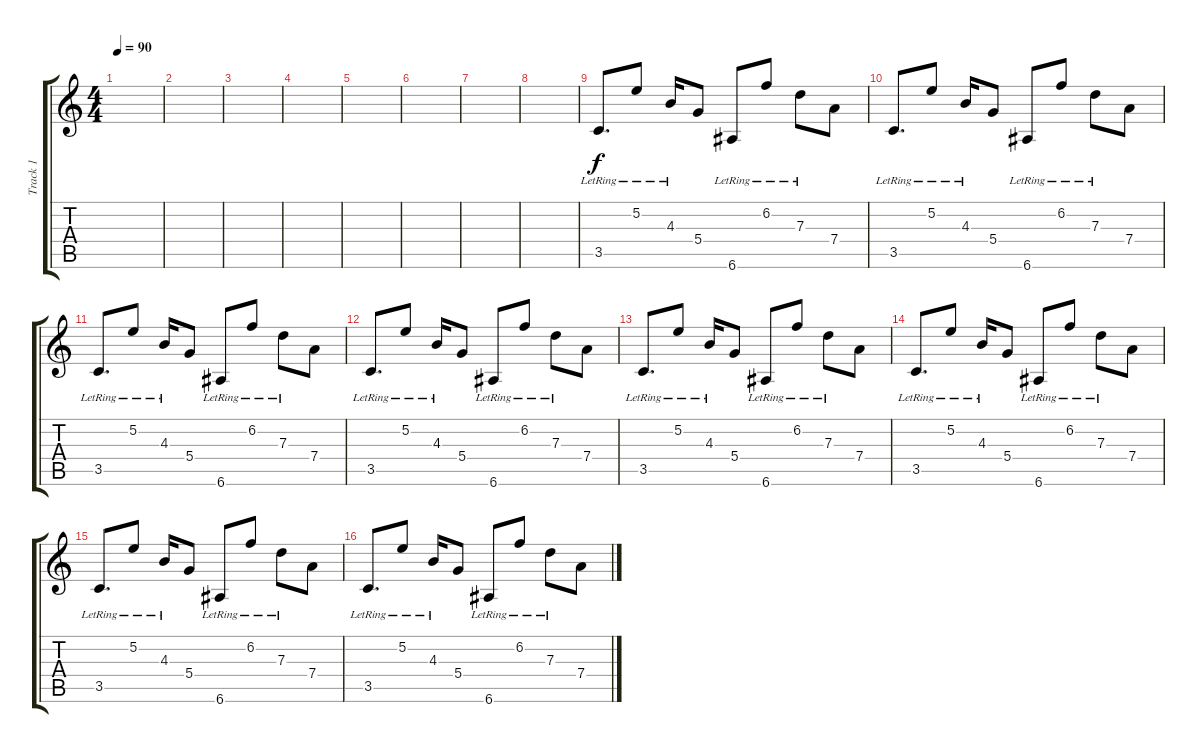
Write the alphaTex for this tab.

\track ("Track 1" "Track 1") {instrument electricguitarclean}
\staff {score tabs}
\tuning (E4 B3 G3 D3 A2 E2) {hide}
\ts (4 4)
\tempo 90
\clef g2
\ks c
|
|
|
|
|
|
|
|
3.5{lr}.8{d} 5.2{lr}.8 4.3{lr}.16 5.4.8 6.6{lr}.8 6.2{lr}.8 7.3{lr}.8 7.4.8 |
3.5{lr}.8{d} 5.2{lr}.8 4.3{lr}.16 5.4.8 6.6{lr}.8 6.2{lr}.8 7.3{lr}.8 7.4.8 |
3.5{lr}.8{d} 5.2{lr}.8 4.3{lr}.16 5.4.8 6.6{lr}.8 6.2{lr}.8 7.3{lr}.8 7.4.8 |
3.5{lr}.8{d} 5.2{lr}.8 4.3{lr}.16 5.4.8 6.6{lr}.8 6.2{lr}.8 7.3{lr}.8 7.4.8 |
3.5{lr}.8{d} 5.2{lr}.8 4.3{lr}.16 5.4.8 6.6{lr}.8 6.2{lr}.8 7.3{lr}.8 7.4.8 |
3.5{lr}.8{d} 5.2{lr}.8 4.3{lr}.16 5.4.8 6.6{lr}.8 6.2{lr}.8 7.3{lr}.8 7.4.8 |
3.5{lr}.8{d} 5.2{lr}.8 4.3{lr}.16 5.4.8 6.6{lr}.8 6.2{lr}.8 7.3{lr}.8 7.4.8 |
3.5{lr}.8{d} 5.2{lr}.8 4.3{lr}.16 5.4.8 6.6{lr}.8 6.2{lr}.8 7.3{lr}.8 7.4.8
